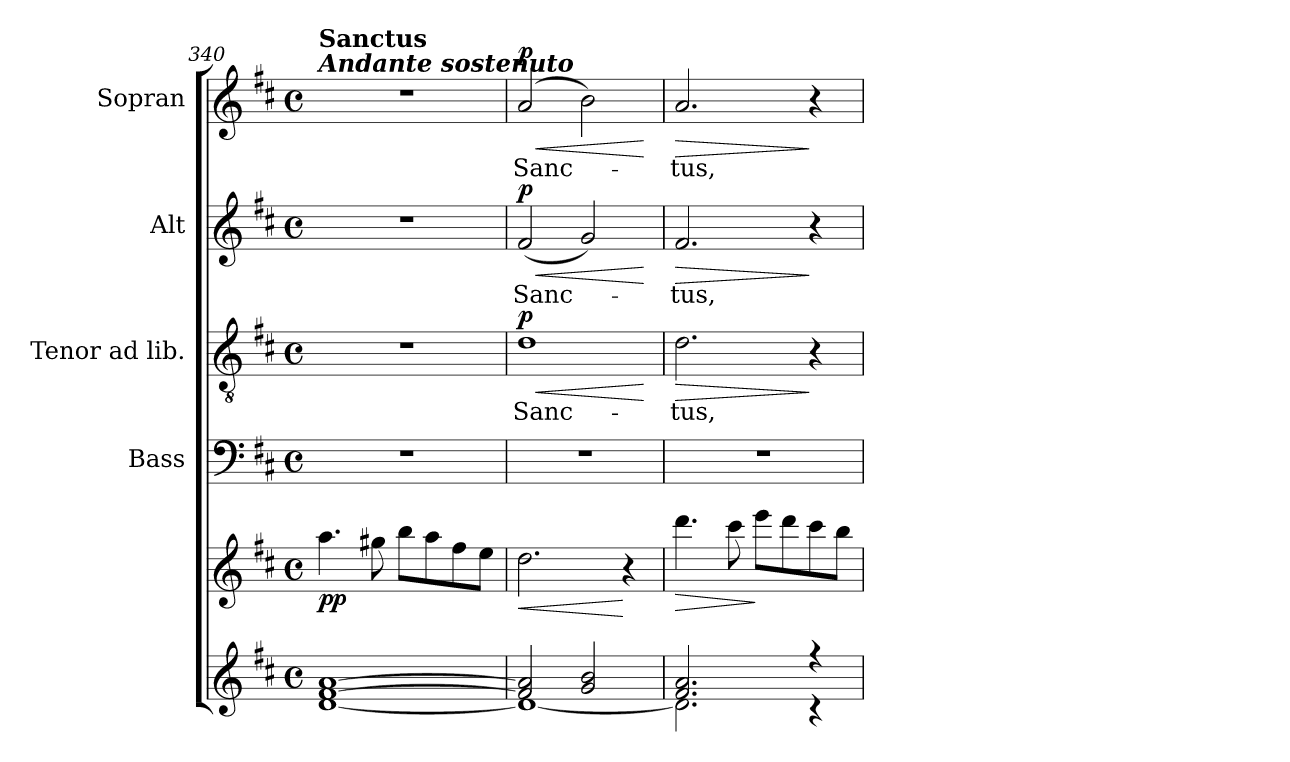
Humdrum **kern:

**kern	**kern	**dynam	**kern	**kern	**text	**dynam	**kern	**text	**dynam	**kern	**text	**dynam
*part5	*part5	*part5	*part4	*part3	*part3	*part3	*part2	*part2	*part2	*part1	*part1	*part1
*staff6	*staff5	*staff5/6	*staff4	*staff3	*staff3	*staff3	*staff2	*staff2	*staff2	*staff1	*staff1	*staff1
*	*	*	*I"Bass	*I"Tenor ad lib.	*	*	*I"Alt	*	*	*I"Sopran	*	*
*	*	*	*I'B.	*I'T.	*	*	*I'A.	*	*	*I'S.	*	*
!!LO:LB:g=z
*clefG2	*clefG2	*	*clefF4	*clefGv2	*	*	*clefG2	*	*	*clefG2	*	*
*k[f#c#]	*k[f#c#]	*	*k[f#c#]	*k[f#c#]	*	*	*k[f#c#]	*	*	*k[f#c#]	*	*
*D:	*D:	*	*D:	*D:	*	*	*D:	*	*	*D:	*	*
*M4/4	*M4/4	*	*M4/4	*M4/4	*	*	*M4/4	*	*	*M4/4	*	*
*met(c)	*met(c)	*	*met(c)	*met(c)	*	*	*met(c)	*	*	*met(c)	*	*
=340	=340	=340	=340	=340	=340	=340	=340	=340	=340	=340	=340	=340
*^	*	*	*	*	*	*	*	*	*	*	*	*
!	!	!	!	!	!	!	!	!	!	!	!LO:TX:a:Bi:t=Andante sostenuto	!	!
!	!	!	!	!	!	!	!	!	!	!	!LO:TX:a:B:t=Sanctus	!	!
!	!	!	!LO:DY:b	!	!	!	!	!	!	!	!	!	!
[>1f# [>1a	[<1d	4.aa\	pp	1r	1r	.	.	1r	.	.	1r	.	.
.	.	8gg#X\	.	.	.	.	.	.	.	.	.	.	.
.	.	8bb\L	.	.	.	.	.	.	.	.	.	.	.
.	.	8aa\	.	.	.	.	.	.	.	.	.	.	.
.	.	8ff#\	.	.	.	.	.	.	.	.	.	.	.
.	.	8ee\J	.	.	.	.	.	.	.	.	.	.	.
=341	=341	=341	=341	=341	=341	=341	=341	=341	=341	=341	=341	=341	=341
!	!	!	!LO:HP:b	!	!	!LO:LY:b	!LO:HP:b	!	!LO:LY:b	!LO:HP:b	!	!LO:LY:b	!LO:HP:b
!	!	!	!	!	!	!	!LO:DY:n=1:a	!	!	!LO:DY:n=1:a	!	!	!LO:DY:n=1:a
2f#/] 2a/]	1d_	2.dd\	<	1r	1d	Sanc-	< p	(<2f#/	Sanc-	< p	(2a/	Sanc-	< p
2g/ 2b/	.	.	.	.	.	.	.	2g/)	.	.	2b\)	.	.
.	.	4r	[	.	.	.	.	.	.	.	.	.	.
*v	*v	*	*	*	*	*	*	*	*	*	*	*	*
.	.	.	.	.	.	[	.	.	[	.	.	[
=342	=342	=342	=342	=342	=342	=342	=342	=342	=342	=342	=342	=342
*^	*	*	*	*	*	*	*	*	*	*	*	*
!	!	!	!LO:HP:b	!	!	!LO:LY:b	!LO:HP:b	!	!LO:LY:b	!LO:HP:b	!	!LO:LY:b	!LO:HP:b
2.f#/ 2.a/	2.d\]	4.ddd\	>	1r	2.d\	-tus,	>	2.f#/	-tus,	>	2.a/	-tus,	>
.	.	8ccc#\	.	.	.	.	.	.	.	.	.	.	.
.	.	8eee\L	]	.	.	.	.	.	.	.	.	.	.
.	.	8ddd\	.	.	.	.	.	.	.	.	.	.	.
4r	4r	8ccc#\	.	.	4r	.	]	4r	.	]	4r	.	]
.	.	8bb\J	.	.	.	.	.	.	.	.	.	.	.
*v	*v	*	*	*	*	*	*	*	*	*	*	*	*
=	=	=	=	=	=	=	=	=	=	=	=	=
*-	*-	*-	*-	*-	*-	*-	*-	*-	*-	*-	*-	*-
